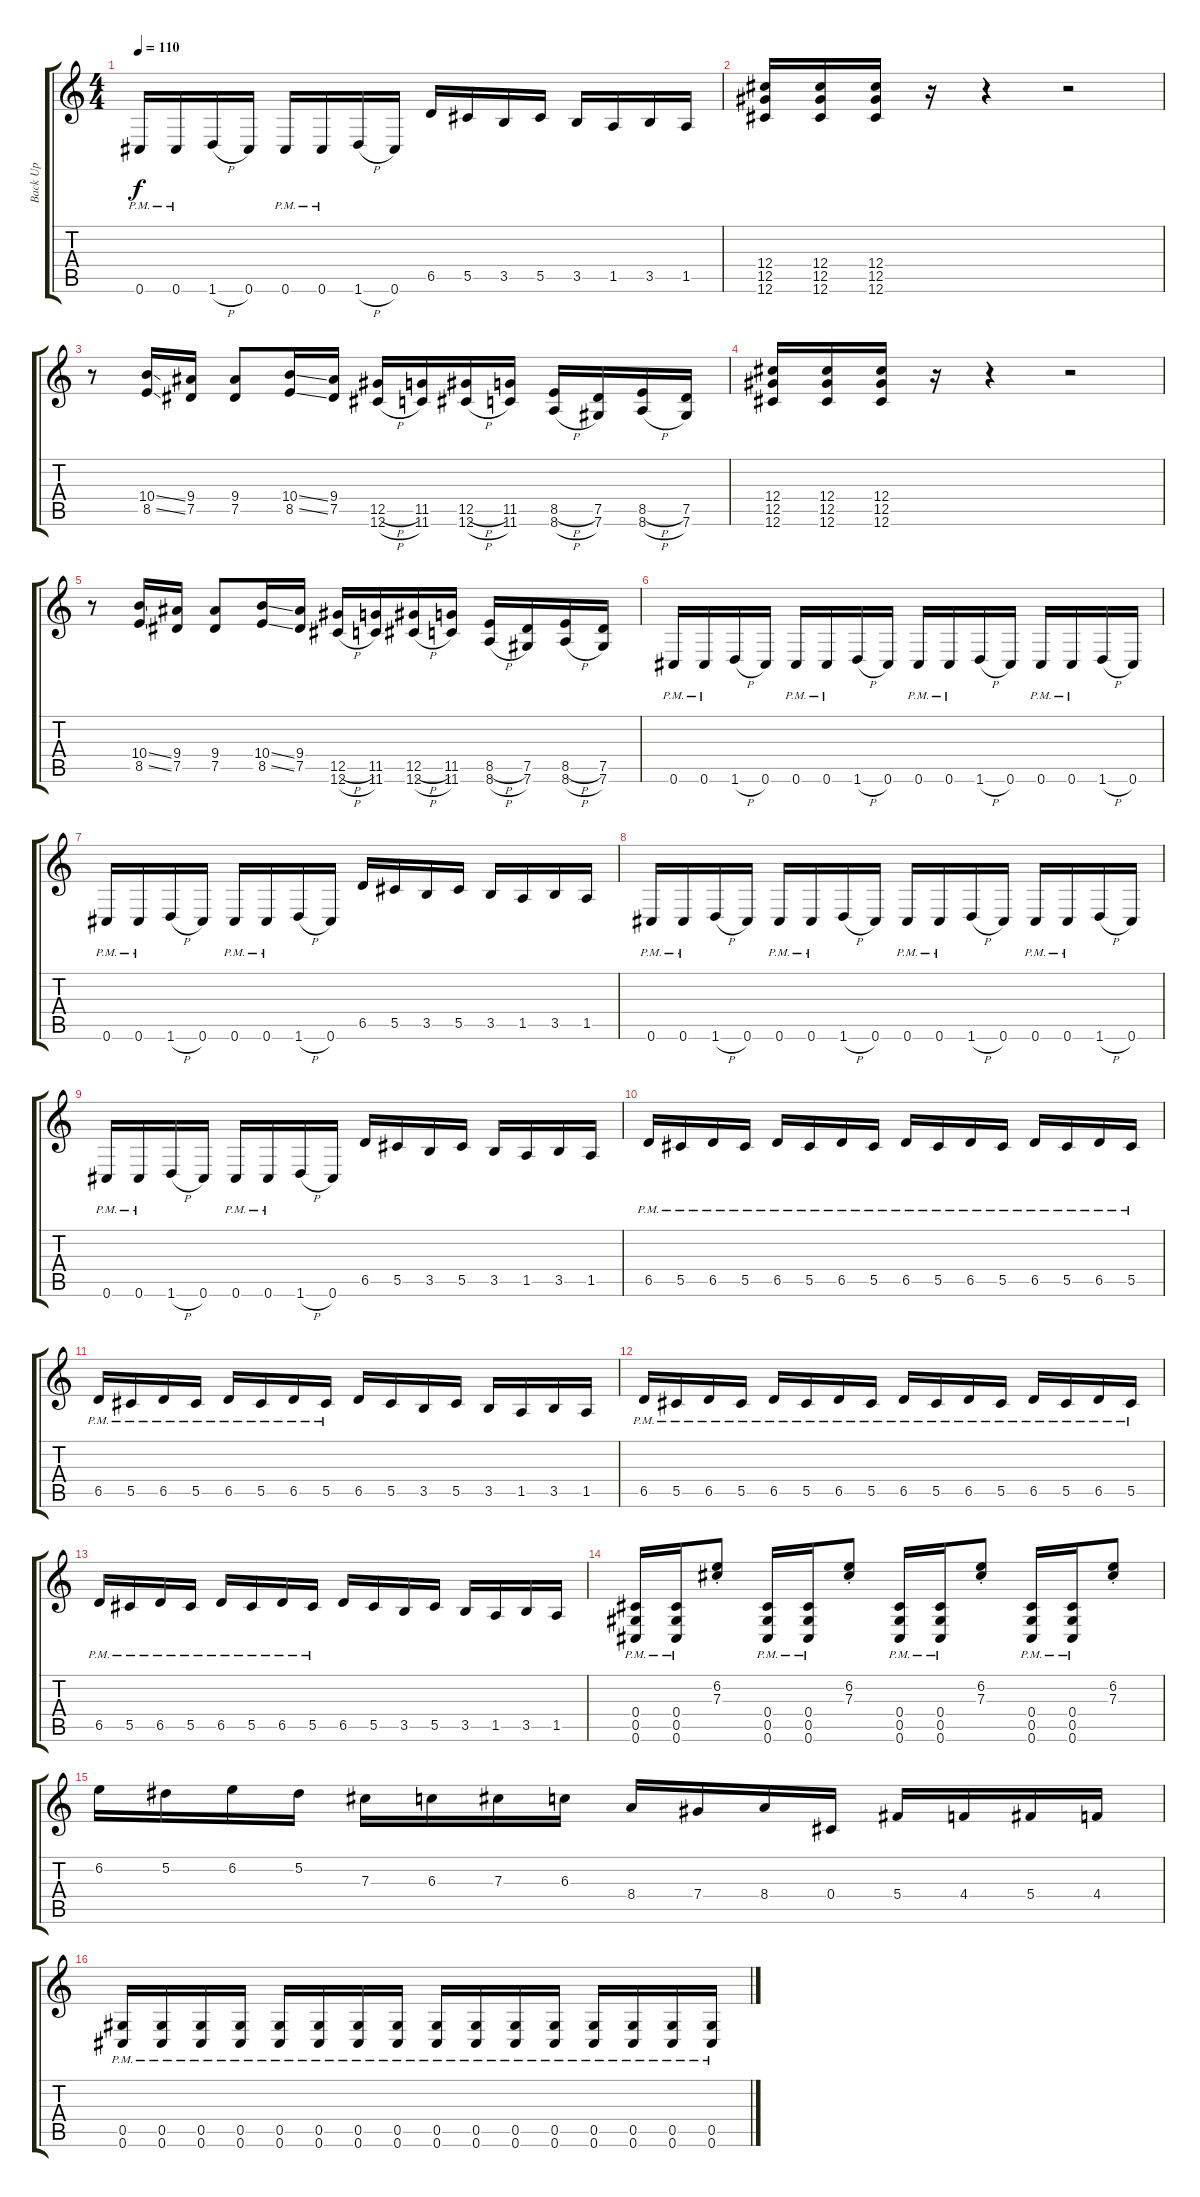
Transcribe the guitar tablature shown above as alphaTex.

\track ("Back Up" "Back Up") {instrument overdrivenguitar}
\staff {score tabs}
\tuning (Eb4 Bb3 Gb3 Db3 Ab2 Db2) {hide}
\ts (4 4)
\tempo 110
\clef g2
\ks c
0.6{pm}.16{dy f} 0.6{pm}.16 1.6{h}.16 0.6.16 0.6{pm}.16 0.6{pm}.16 1.6{h}.16 0.6.16 6.5.16 5.5.16 3.5.16 5.5.16 3.5.16 1.5.16 3.5.16 1.5.16 |
(12.4 12.5 12.6).16 (12.4 12.5 12.6).16 (12.4 12.5 12.6).16 r.16 r.4 r.2 |
r.8 (10.4{ss} 8.5{ss}).16 (9.4 7.5).16 (9.4 7.5).8 (10.4{ss} 8.5{ss}).16 (9.4 7.5).16 (12.5{h} 12.6{h}).16 (11.5 11.6).16 (12.5{h} 12.6{h}).16 (11.5 11.6).16 (8.5{h} 8.6{h}).16 (7.5 7.6).16 (8.5{h} 8.6{h}).16 (7.5 7.6).16 |
(12.4 12.5 12.6).16 (12.4 12.5 12.6).16 (12.4 12.5 12.6).16 r.16 r.4 r.2 |
r.8 (10.4{ss} 8.5{ss}).16 (9.4 7.5).16 (9.4 7.5).8 (10.4{ss} 8.5{ss}).16 (9.4 7.5).16 (12.5{h} 12.6{h}).16 (11.5 11.6).16 (12.5{h} 12.6{h}).16 (11.5 11.6).16 (8.5{h} 8.6{h}).16 (7.5 7.6).16 (8.5{h} 8.6{h}).16 (7.5 7.6).16 |
0.6{pm}.16 0.6{pm}.16 1.6{h}.16 0.6.16 0.6{pm}.16 0.6{pm}.16 1.6{h}.16 0.6.16 0.6{pm}.16 0.6{pm}.16 1.6{h}.16 0.6.16 0.6{pm}.16 0.6{pm}.16 1.6{h}.16 0.6.16 |
0.6{pm}.16 0.6{pm}.16 1.6{h}.16 0.6.16 0.6{pm}.16 0.6{pm}.16 1.6{h}.16 0.6.16 6.5.16 5.5.16 3.5.16 5.5.16 3.5.16 1.5.16 3.5.16 1.5.16 |
0.6{pm}.16 0.6{pm}.16 1.6{h}.16 0.6.16 0.6{pm}.16 0.6{pm}.16 1.6{h}.16 0.6.16 0.6{pm}.16 0.6{pm}.16 1.6{h}.16 0.6.16 0.6{pm}.16 0.6{pm}.16 1.6{h}.16 0.6.16 |
0.6{pm}.16 0.6{pm}.16 1.6{h}.16 0.6.16 0.6{pm}.16 0.6{pm}.16 1.6{h}.16 0.6.16 6.5.16 5.5.16 3.5.16 5.5.16 3.5.16 1.5.16 3.5.16 1.5.16 |
6.5{pm}.16 5.5{pm}.16 6.5{pm}.16 5.5{pm}.16 6.5{pm}.16 5.5{pm}.16 6.5{pm}.16 5.5{pm}.16 6.5{pm}.16 5.5{pm}.16 6.5{pm}.16 5.5{pm}.16 6.5{pm}.16 5.5{pm}.16 6.5{pm}.16 5.5{pm}.16 |
6.5{pm}.16 5.5{pm}.16 6.5{pm}.16 5.5{pm}.16 6.5{pm}.16 5.5{pm}.16 6.5{pm}.16 5.5{pm}.16 6.5.16 5.5.16 3.5.16 5.5.16 3.5.16 1.5.16 3.5.16 1.5.16 |
6.5{pm}.16 5.5{pm}.16 6.5{pm}.16 5.5{pm}.16 6.5{pm}.16 5.5{pm}.16 6.5{pm}.16 5.5{pm}.16 6.5{pm}.16 5.5{pm}.16 6.5{pm}.16 5.5{pm}.16 6.5{pm}.16 5.5{pm}.16 6.5{pm}.16 5.5{pm}.16 |
6.5{pm}.16 5.5{pm}.16 6.5{pm}.16 5.5{pm}.16 6.5{pm}.16 5.5{pm}.16 6.5{pm}.16 5.5{pm}.16 6.5.16 5.5.16 3.5.16 5.5.16 3.5.16 1.5.16 3.5.16 1.5.16 |
(0.4{pm} 0.5{pm} 0.6{pm}).16 (0.4{pm} 0.5{pm} 0.6{pm}).16 (6.2{st} 7.3{st}).8 (0.4{pm} 0.5{pm} 0.6{pm}).16 (0.4{pm} 0.5{pm} 0.6{pm}).16 (6.2{st} 7.3{st}).8 (0.4{pm} 0.5{pm} 0.6{pm}).16 (0.4{pm} 0.5{pm} 0.6{pm}).16 (6.2{st} 7.3{st}).8 (0.4{pm} 0.5{pm} 0.6{pm}).16 (0.4{pm} 0.5{pm} 0.6{pm}).16 (6.2{st} 7.3{st}).8 |
6.2.16 5.2.16 6.2.16 5.2.16 7.3.16 6.3.16 7.3.16 6.3.16 8.4.16 7.4.16 8.4.16 0.4.16 5.4.16 4.4.16 5.4.16 4.4.16 |
(0.5{pm} 0.6{pm}).16 (0.5{pm} 0.6{pm}).16 (0.5{pm} 0.6{pm}).16 (0.5{pm} 0.6{pm}).16 (0.5{pm} 0.6{pm}).16 (0.5{pm} 0.6{pm}).16 (0.5{pm} 0.6{pm}).16 (0.5{pm} 0.6{pm}).16 (0.5{pm} 0.6{pm}).16 (0.5{pm} 0.6{pm}).16 (0.5{pm} 0.6{pm}).16 (0.5{pm} 0.6{pm}).16 (0.5{pm} 0.6{pm}).16 (0.5{pm} 0.6{pm}).16 (0.5{pm} 0.6{pm}).16 (0.5{pm} 0.6{pm}).16
